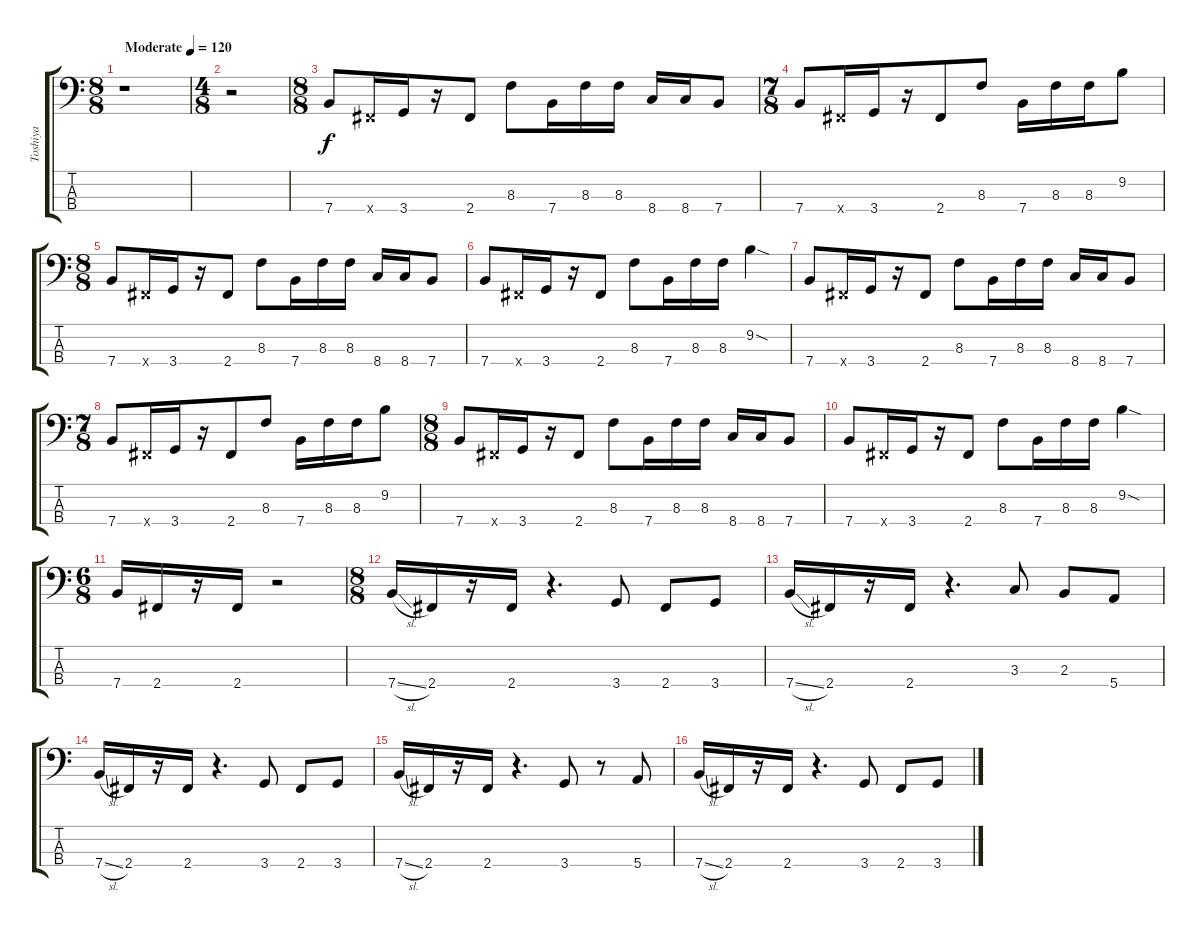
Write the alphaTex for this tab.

\track ("Toshiya" "Toshiya") {instrument electricbasspick}
\staff {score tabs}
\tuning (G2 D2 A1 E1) {hide}
\ts (8 8)
\tempo (120 "Moderate")
\clef f4
\ks c
r.1{dy f instrument electricbasspick} |
\ts (4 8)
r.2 |
\ts (8 8)
7.4.8 2.4{x}.16 3.4.16 r.16 2.4.8 8.3.8 7.4.16 8.3.16 8.3.16 8.4.16 8.4.16 7.4.8 |
\ts (7 8)
7.4.8 2.4{x}.16 3.4.16 r.16 2.4.8 8.3.8 7.4.16 8.3.16 8.3.16 9.2.8 |
\ts (8 8)
7.4.8 2.4{x}.16 3.4.16 r.16 2.4.8 8.3.8 7.4.16 8.3.16 8.3.16 8.4.16 8.4.16 7.4.8 |
7.4.8 2.4{x}.16 3.4.16 r.16 2.4.8 8.3.8 7.4.16 8.3.16 8.3.16 9.2{sod}.4 |
7.4.8 2.4{x}.16 3.4.16 r.16 2.4.8 8.3.8 7.4.16 8.3.16 8.3.16 8.4.16 8.4.16 7.4.8 |
\ts (7 8)
7.4.8 2.4{x}.16 3.4.16 r.16 2.4.8 8.3.8 7.4.16 8.3.16 8.3.16 9.2.8 |
\ts (8 8)
7.4.8 2.4{x}.16 3.4.16 r.16 2.4.8 8.3.8 7.4.16 8.3.16 8.3.16 8.4.16 8.4.16 7.4.8 |
7.4.8 2.4{x}.16 3.4.16 r.16 2.4.8 8.3.8 7.4.16 8.3.16 8.3.16 9.2{sod}.4 |
\ts (6 8)
7.4.16 2.4.16 r.16 2.4.16 r.2 |
\ts (8 8)
7.4{sl}.16 2.4.16 r.16 2.4.16 r.4{d} 3.4.8 2.4.8 3.4.8 |
7.4{sl}.16 2.4.16 r.16 2.4.16 r.4{d} 3.3.8 2.3.8 5.4.8 |
7.4{sl}.16 2.4.16 r.16 2.4.16 r.4{d} 3.4.8 2.4.8 3.4.8 |
7.4{sl}.16 2.4.16 r.16 2.4.16 r.4{d} 3.4.8 r.8 5.4.8 |
7.4{sl}.16 2.4.16 r.16 2.4.16 r.4{d} 3.4.8 2.4.8 3.4.8
